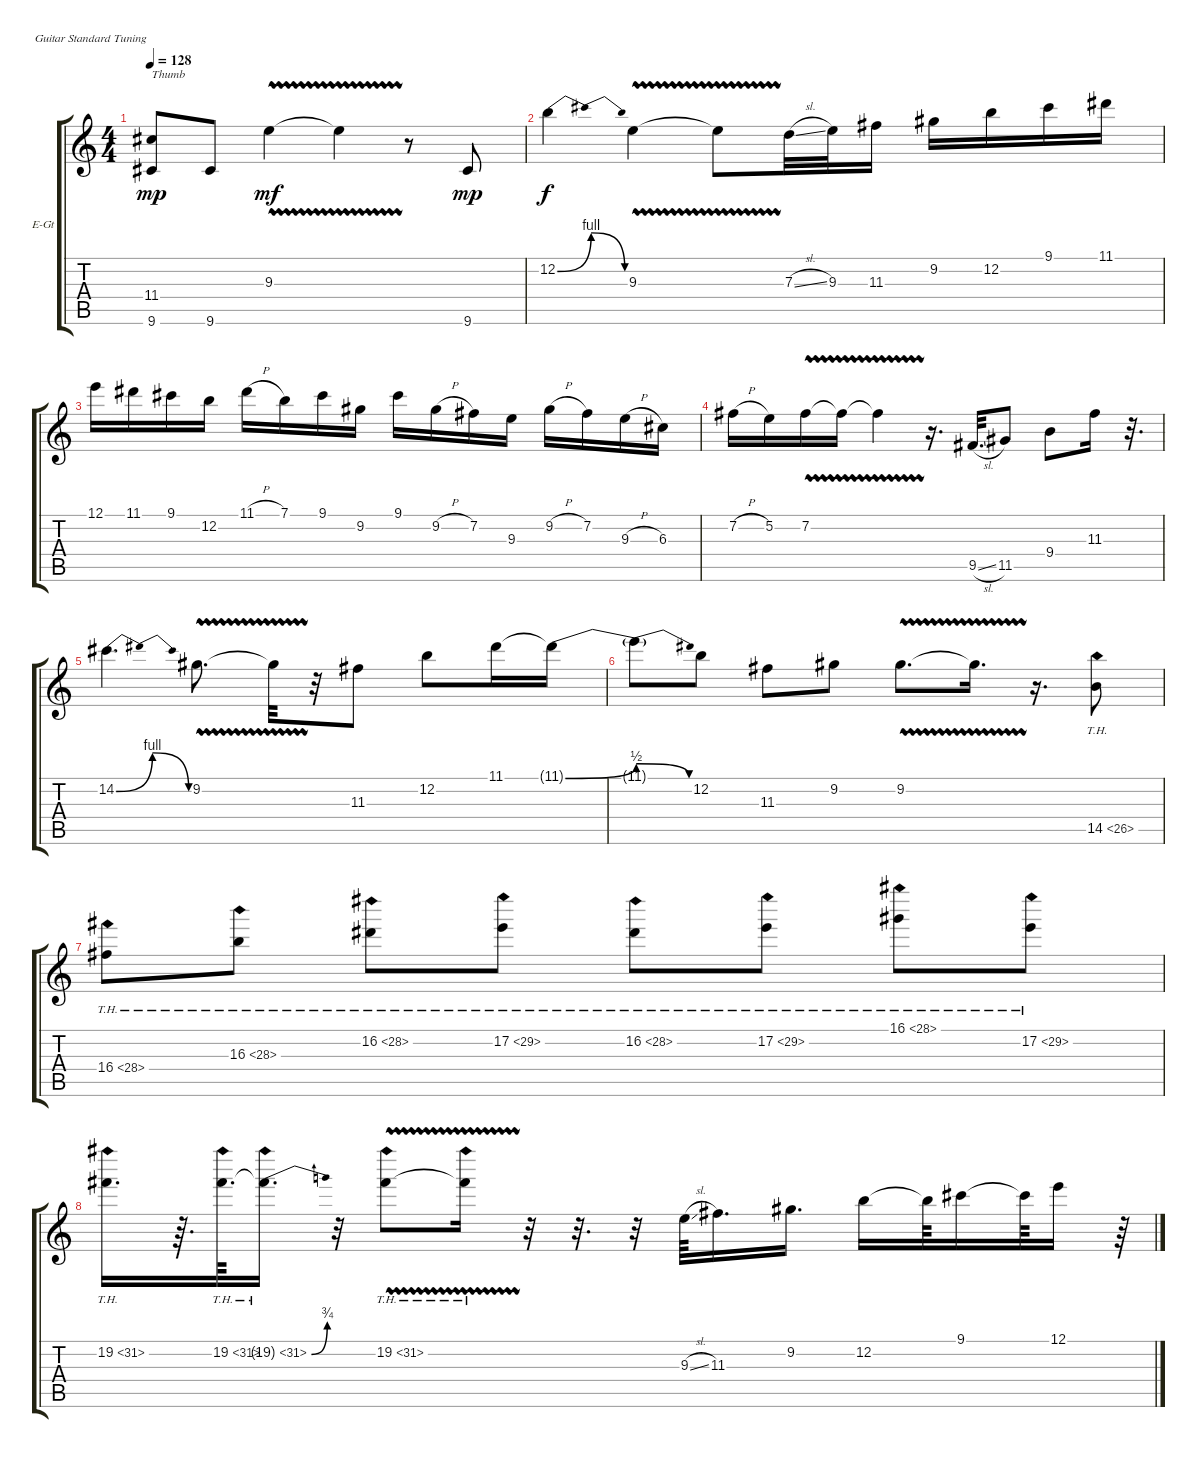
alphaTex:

\defaultSystemsLayout 4
\bracketExtendMode groupsimilarinstruments
\firstSystemTrackNameOrientation horizontal
\otherSystemsTrackNameOrientation horizontal
\track ("Fuzz" "E-Gt") {instrument distortionguitar}
\staff {score tabs}
\tuning (E4 B3 G3 D3 A2 E2)
\ts (4 4)
\tempo 128
\clef g2
\ks c
(11.4{t} 9.6).8{txt "Thumb" dy mp} 9.6.8 9.3{vw}.4{dy mf} 9.3{vw t}.4 r.8 9.6.8{dy mp} |
12.2{be (bendrelease 0 0 30 4 30 4 60 0)}.4{dy f} 9.3{vw}.4 9.3{vw t}.8 7.3{sl}.32 9.3.32 11.3.16 9.2.16 12.2.16 9.1.16 11.1.16 |
12.1.16 11.1.16 9.1.16 12.2.16 11.1{h}.16 7.1.16 9.1.16 9.2.16 9.1.16 9.2{h}.16 7.2.16 9.3.16 9.2{h}.16 7.2.16 9.3{h}.16 6.3.16 |
7.2{h}.16 5.2.16 7.2{vw}.16 7.2{vw t}.16 7.2{vw t}.4 r.16{d} 9.5{sl}.32{d} 11.5.8 9.4.8 11.3.16 r.32{d} |
14.2{be (bendrelease 0 0 7.199999999999999 4 40.199999999999996 4 43.8 0)}.4{d} 9.2{vw}.8{d} 9.2{vw t}.32 r.32 11.3.8 12.2.8 11.1.16 11.1{be (bend 0 0 3.5999999999999996 2) t}.16 |
11.1{be (release 0 2 15 0) t}.8 12.2.8 11.3.8 9.2.8 9.2{vw}.8{d} 9.2{vw t}.16{d} r.16{d} 14.5{th 12}.8 |
\scale
0.323837 16.4{th 12}.8 16.3{th 12}.8 16.2{th 12}.8 17.2{th 12}.8 16.2{th 12}.8 17.2{th 12}.8 16.1{th 12}.8 17.2{th 12}.8 |
\scale
0.676577 19.2{th 12}.16{d} r.64{d} 19.2{th 12}.64{d} 19.2{be (bend 0 0 3 3) th 12 t}.16{d} r.32 19.2{th 12 vw}.8 19.2{th 12 vw t}.16 r.32 r.32{d} r.32 9.3{sl}.64 11.3.16{d} 9.2.16{d} 12.2.16 12.2{t}.64 9.1.16 9.1{t}.64 12.1.16 r.64
